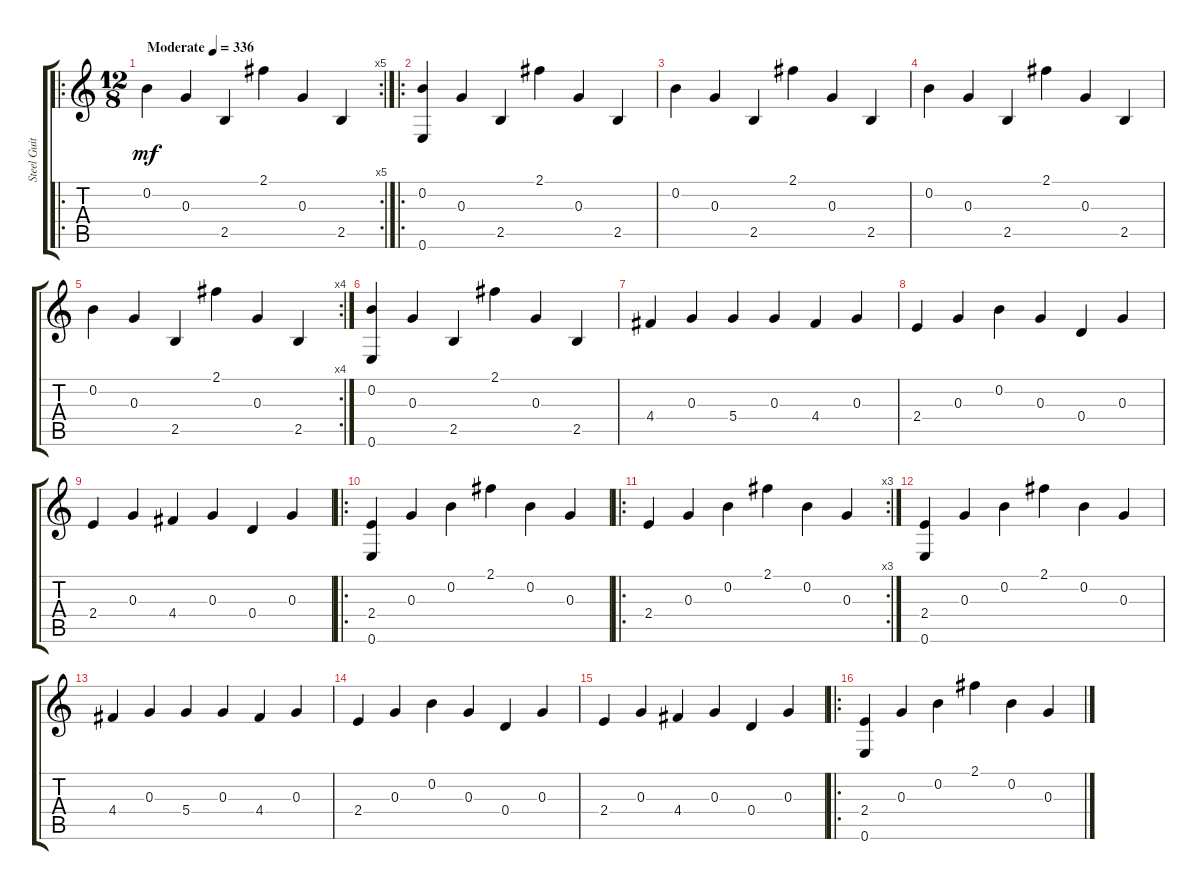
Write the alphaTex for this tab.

\track ("Steel Guitar" "Steel Guit") {instrument acousticguitarsteel}
\staff {score tabs}
\tuning (E4 B3 G3 D3 A2 E2) {hide}
\ro
\rc 5
\ts (12 8)
\tempo (336 "Moderate")
\clef g2
\ks c
0.2.4{dy mf instrument acousticguitarsteel} 0.3.4 2.5.4 2.1.4 0.3.4 2.5.4 |
\ro
(0.2 0.6).4 0.3.4 2.5.4 2.1.4 0.3.4 2.5.4 |
0.2.4 0.3.4 2.5.4 2.1.4 0.3.4 2.5.4 |
0.2.4 0.3.4 2.5.4 2.1.4 0.3.4 2.5.4 |
\rc 4
0.2.4 0.3.4 2.5.4 2.1.4 0.3.4 2.5.4 |
(0.2 0.6).4 0.3.4 2.5.4 2.1.4 0.3.4 2.5.4 |
4.4.4 0.3.4 5.4.4 0.3.4 4.4.4 0.3.4 |
2.4.4 0.3.4 0.2.4 0.3.4 0.4.4 0.3.4 |
2.4.4 0.3.4 4.4.4 0.3.4 0.4.4 0.3.4 |
\ro
(2.4 0.6).4 0.3.4 0.2.4 2.1.4 0.2.4 0.3.4 |
\ro
\rc 3
2.4.4 0.3.4 0.2.4 2.1.4 0.2.4 0.3.4 |
(2.4 0.6).4 0.3.4 0.2.4 2.1.4 0.2.4 0.3.4 |
4.4.4 0.3.4 5.4.4 0.3.4 4.4.4 0.3.4 |
2.4.4 0.3.4 0.2.4 0.3.4 0.4.4 0.3.4 |
2.4.4 0.3.4 4.4.4 0.3.4 0.4.4 0.3.4 |
\ro
(2.4 0.6).4 0.3.4 0.2.4 2.1.4 0.2.4 0.3.4
